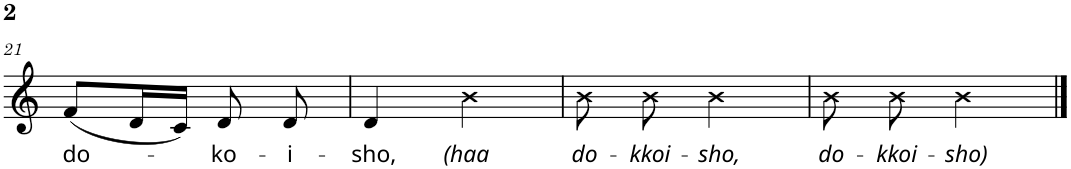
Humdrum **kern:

**kern	**text
*part1	*part1
*staff1	*staff1
*I"Piano	*
*I'Pno.	*
!!LO:PB:g=z
*clefG2	*
*k[]	*
*M2/4	*
=21	=21
!	!LO:LY:b
(8f/L	do-
16d/L	.
16c/JJ)	.
!	!LO:LY:b
8d/	-ko-
!	!LO:LY:b
8d/	-i-
=22	=22
!	!LO:LY:b
4d/	-sho,
!	!LO:LY:b
4b\	(haa
=23	=23
!	!LO:LY:b
8b\	do-
!	!LO:LY:b
8b\	-kkoi-
!	!LO:LY:b
4b\	-sho,
=24	=24
!	!LO:LY:b
8b\	do-
!	!LO:LY:b
8b\	-kkoi-
!	!LO:LY:b
4b\	-sho)
==	==
*-	*-
